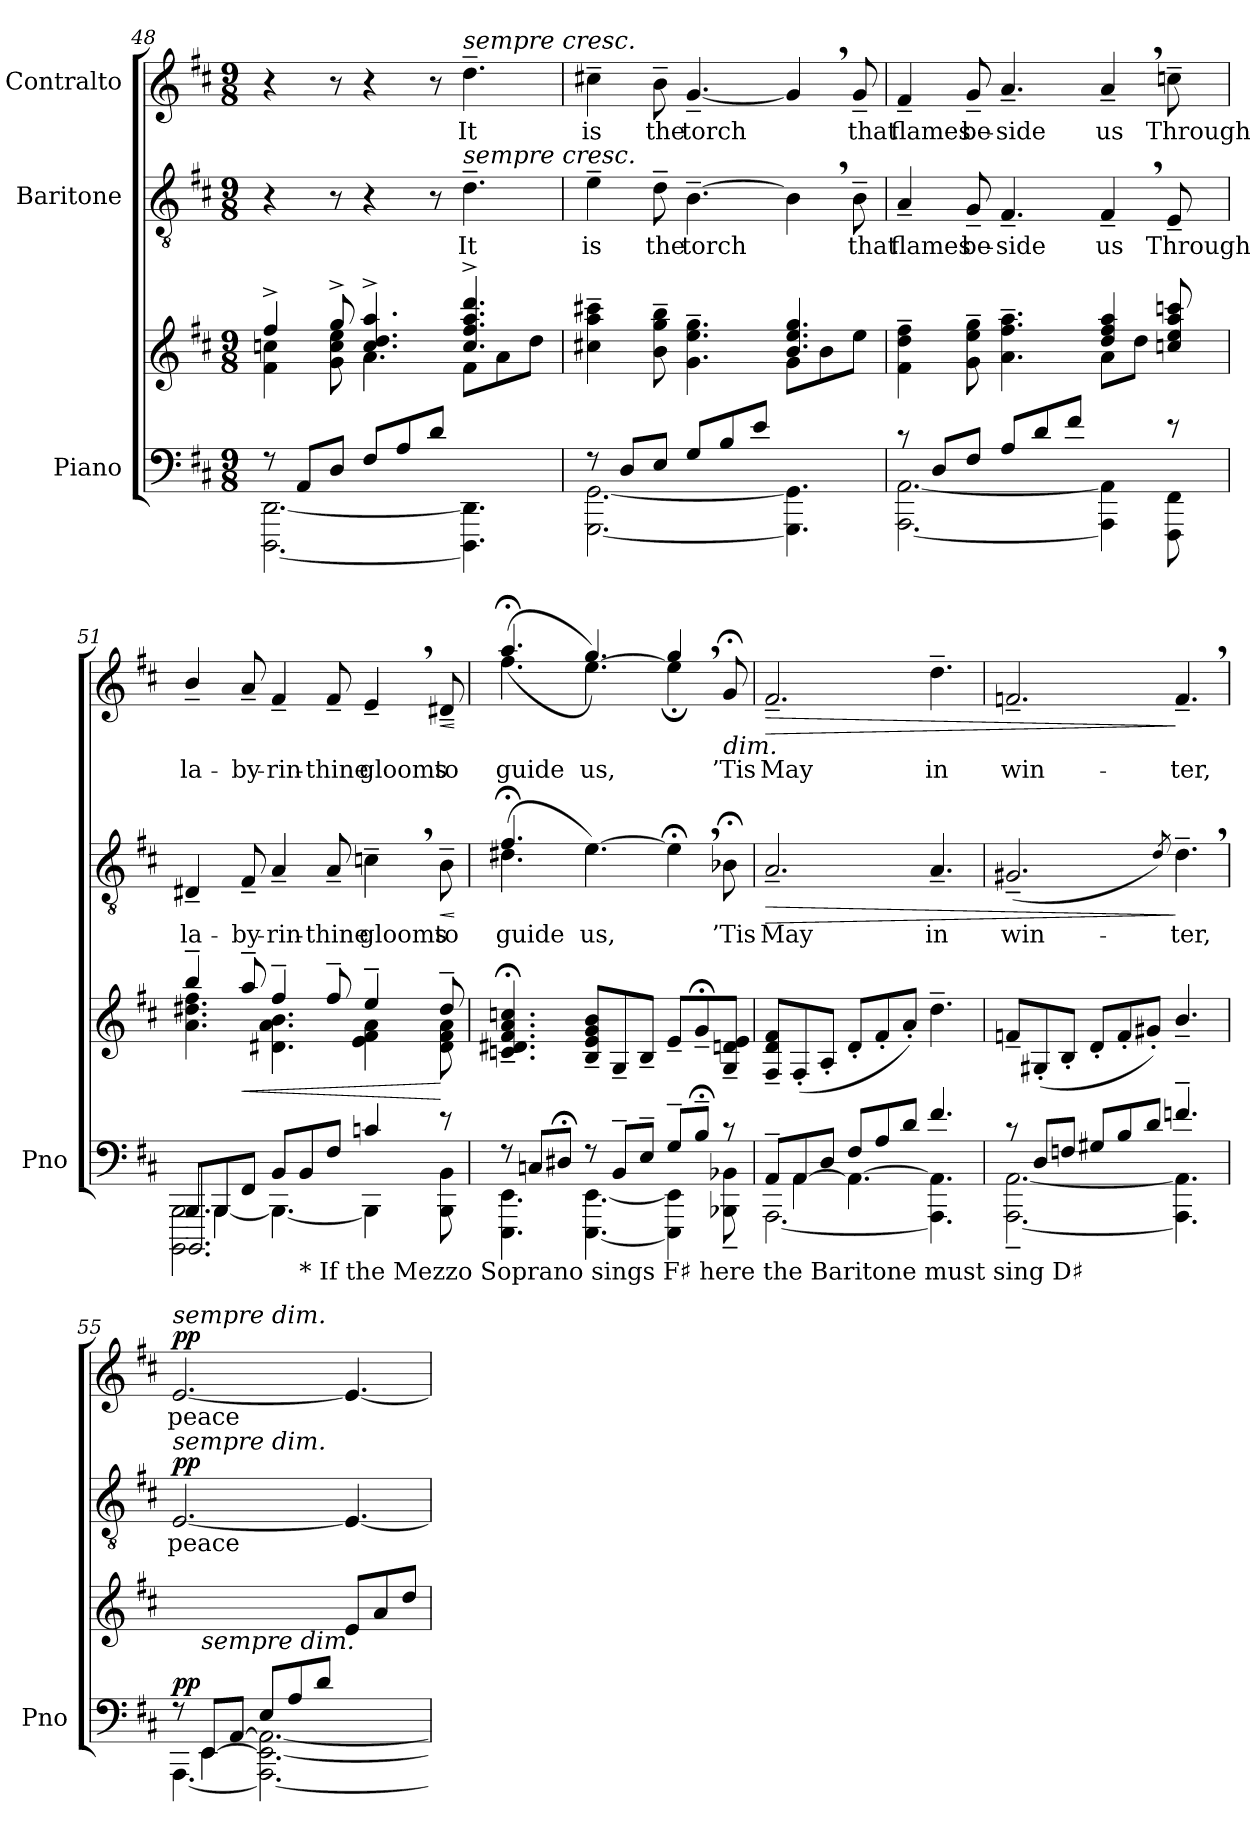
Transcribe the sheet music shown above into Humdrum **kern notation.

**kern	**kern	**dynam	**kern	**text	**dynam	**kern	**text	**dynam
*part3	*part3	*part3	*part2	*part2	*part2	*part1	*part1	*part1
*staff4	*staff3	*staff3/4	*staff2	*staff2	*staff2	*staff1	*staff1	*staff1
*I"Piano	*	*	*I"Baritone	*	*	*I"Contralto	*	*
*I'Pno	*	*	*	*	*	*	*	*
*clefF4	*clefG2	*	*clefGv2	*	*	*clefG2	*	*
*k[f#c#]	*k[f#c#]	*	*k[f#c#]	*	*	*k[f#c#]	*	*
*M9/8	*M9/8	*	*M9/8	*	*	*M9/8	*	*
=48	=48	=48	=48	=48	=48	=48	=48	=48
*^	*^	*	*	*	*	*	*	*
*	*	*	*^	*	*	*	*	*	*	*
8r	[2.DDD\ [2.DD\	4ff#^/	4f#\ 4ccn\	2.ryy	.	4r	.	.	4r	.	.
8AA/L	.	.	.	.	.	.	.	.	.	.	.
8D/J	.	8gg^/	8g\ 8cc\ 8ee\	.	.	8r	.	.	8r	.	.
8F#/L	.	4.cc/^ 4.dd/^ 4.aa/^	4.a\	.	.	4r	.	.	4r	.	.
8A/	.	.	.	.	.	.	.	.	.	.	.
8d/J	.	.	.	.	.	8r	.	.	8r	.	.
!	!	!	!	!	!	!	!	!	!LO:TX:a:i:t=sempre cresc.	!	!
!	!	!	!	!	!	!LO:TX:a:i:t=sempre cresc.	!	!	!	!	!
!	!	!	!	!	!	!	!LO:LY:b	!	!	!LO:LY:b	!
4.ryy	4.DDD\] 4.DD\]	4.cc/^> 4.ff#/^> 4.aa/^> 4.ddd/^>	4.ryy	8f#\L	.	4.d~\	It	.	4.dd~\	It	.
.	.	.	.	8a\	.	.	.	.	.	.	.
.	.	.	.	8dd\J	.	.	.	.	.	.	.
!!LO:LB:g=z
=49	=49	=49	=49	=49	=49	=49	=49	=49	=49	=49	=49
!	!	!	!	!	!	!	!LO:LY:b	!	!	!LO:LY:b	!
*	*	*	*v	*v	*	*	*	*	*	*	*
8r	[2.GGG\ [2.GG\	4cc#X\~> 4aa\~> 4ccc#X\~>	2.ryy	.	4e~\	is	.	4cc#X~\	is	.
8D/L	.	.	.	.	.	.	.	.	.	.
!	!	!	!	!	!	!LO:LY:b	!	!	!LO:LY:b	!
8E/J	.	8b\~> 8gg\~> 8bb\~>	.	.	8d~\	the	.	8b~\	the	.
!	!	!	!	!	!	!LO:LY:b	!	!	!LO:LY:b	!
8G/L	.	4.g\~> 4.ee\~> 4.gg\~>	.	.	[4.B~\	torch	.	[4.g~>/	torch	.
8B/	.	.	.	.	.	.	.	.	.	.
8e/J	.	.	.	.	.	.	.	.	.	.
4.ryy	4.GGG\] 4.GG\]	4.b/ 4.ee/ 4.gg/	8g\L	.	4B,\]	.	.	4g,/]	.	.
.	.	.	8b\	.	.	.	.	.	.	.
!	!	!	!	!	!	!LO:LY:b	!	!	!LO:LY:b	!
.	.	.	8ee\J	.	8B~\	that	.	8g~>/	that	.
=50	=50	=50	=50	=50	=50	=50	=50	=50	=50	=50
!	!	!	!	!	!	!LO:LY:b	!	!	!LO:LY:b	!
8r	[2.AAA\ [2.AA\	4f#\~> 4dd\~> 4ff#\~>	2.ryy	.	4A~>/	flames	.	4f#~>/	flames	.
8D/L	.	.	.	.	.	.	.	.	.	.
!	!	!	!	!	!	!LO:LY:b	!	!	!LO:LY:b	!
8F#/J	.	8g\~> 8ee\~> 8gg\~>	.	.	8G~>/	be-	.	8g~>/	be-	.
!	!	!	!	!	!	!LO:LY:b	!	!	!LO:LY:b	!
8A/L	.	4.a\~> 4.ff#\~> 4.aa\~>	.	.	4.F#~>/	-side	.	4.a~>/	-side	.
8d/	.	.	.	.	.	.	.	.	.	.
8f#/J	.	.	.	.	.	.	.	.	.	.
!	!	!	!	!	!	!LO:LY:b	!	!	!LO:LY:b	!
4ryy	4AAA\] 4AA\]	4dd/ 4ff#/ 4aa/	8a\L	.	4F#~>,/	us	.	4a~>,/	us	.
.	.	.	8dd\J	.	.	.	.	.	.	.
!	!	!	!	!	!	!LO:LY:b	!	!	!LO:LY:b	!
8r	8FFF#\ 8FF#\	8ccn/ 8ee/ 8aa/ 8cccn/	8ryy	.	8E~>/	Through	.	8ccn~\	Through	.
!!LO:LB:g=z
=51	=51	=51	=51	=51	=51	=51	=51	=51	=51	=51
*^	*^	*	*	*	*	*	*	*	*	*
!	!	!	!	!	!	!	!	!LO:LY:b	!	!	!LO:LY:b	!
8BBB/L	2.BBBB\ 2.BBB\	2.BBBB	8ryy	4bb~/	4.a\ 4.dd#X\ 4.ff#\	.	4D#X~>/	la-	.	4b~>/	la-	.
8BBB/	.	.	[4BBB\	.	.	.	.	.	.	.	.	.
!	!	!	!	!	!	!LO:HP:b	!	!LO:LY:b	!	!	!LO:LY:b	!
8FF#/J	.	.	.	8aa~/	.	<	8F#~>/	-by-	.	8a~>/	-by-	.
!	!	!	!	!	!	!	!	!LO:LY:b	!	!	!LO:LY:b	!
8BB/L	.	.	4.BBB\_	4ff#~/	4.d#X\ 4.a\ 4.b\	.	4A~>/	-rin-	.	4f#~>/	-rin-	.
!LO:TX:b:t=* If the Mezzo Soprano sings F♯ here the Baritone must sing D♯	!	!	!	!	!	!	!	!	!	!	!	!
8BB/	.	.	.	.	.	.	.	.	.	.	.	.
!	!	!	!	!	!	!	!	!LO:LY:b	!	!	!LO:LY:b	!
8F#/J	.	.	.	8ff#~/	.	.	8A~>/	-thine	.	8f#~>/	-thine	.
!	!	!	!	!	!	!	!	!LO:LY:b	!	!	!LO:LY:b	!
4cn/	4BBB\]	4.ryy	4.ryy	4ee~/	4e\ 4f#\ 4a\	.	4cn~,\	glooms	.	4e~>,/	glooms	.
!	!	!	!	!	!	!	!	!LO:LY:b	!LO:HP:b	!	!LO:LY:b	!LO:HP:b
8r	8BBB\ 8BB\	.	.	8dd#~/	8d#\ 8f#\ 8a\	[	8B~\	to	<	8d#X~>/	to	<
*v	*v	*v	*v	*	*	*	*	*	*	*	*	*
*	*v	*v	*	*	*	*	*	*	*
.	.	.	.	.	[	.	.	[
=52	=52	=52	=52	=52	=52	=52	=52	=52
*^	*	*	*	*	*	*	*	*
!	!	!	!	!	!	!	!LO:TX:a:t=*	!	!
!	!	!	!	!	!	!	!LO:TX:b:i:t=rall.	!	!
!	!	!	!	!LO:TX:a:t=*	!	!	!	!	!
!	!	!	!	!LO:TX:b:i:t=rall.	!	!	!	!	!
!	!	!	!LO:DY:b	!	!LO:LY:b	!	!	!LO:LY:b	!
*	*	*	*	*^	*	*	*^	*	*
!	!	!	!LO:DY:n=1:b	!	!	!	!	!	!	!	!
8r	4.EEE\ 4.EE\	4.cn/;<~> 4.d#X/;<~> 4.f#/;<~> 4.a/;<~> 4.ccn/;<~>	ff other-dynamics	(>4.d#X;<\	4.f#/	guide	.	(4.ff#;<\	(4.aa/	guide	.
8Cn/L	.	.	.	.	.	.	.	.	.	.	.
8D#X;</J	.	.	.	.	.	.	.	.	.	.	.
!	!	!	!	!	!	!LO:LY:b	!	!	!	!LO:LY:b	!
8r	[4.EEE\ [4.EE\	8B/~> 8e/~> 8g/~> 8b/~>L	.	[4.e\)	2.ryy	us,	.	[4.ee\)	4.gg/)	us,	.
8BB~</L	.	8G~/	.	.	.	.	.	.	.	.	.
8E~</J	.	8B~/J	.	.	.	.	.	.	.	.	.
8G~</L	4EEE\] 4EE\]	8e~/L	.	4e;<,\]	.	.	.	4ee,\]	4gg;</	.	.
8B;<~</J	.	8g;<~/	.	.	.	.	.	.	.	.	.
!	!	!	!	!	!	!	!	!LO:TX:b:i:t=dim.	!	!	!
!	!	!	!	!	!	!LO:LY:b	!	!	!	!LO:LY:b	!
8r	8BBB-X\~> 8BB-X\~>	8G/~< 8dn/~< 8e/~<J	.	8B-X;<\	.	’Tis	.	8g;</	8ryy	’Tis	.
*	*	*	*	*v	*v	*	*	*	*	*	*
!!LO:PB:g=z
=53	=53	=53	=53	=53	=53	=53	=53	=53	=53	=53
*	*^	*	*	*	*	*	*	*	*	*
!	!	!	!	!	!	!LO:LY:b	!LO:HP:b	!	!	!LO:LY:b	!LO:HP:b
*	*	*	*	*	*	*	*	*v	*v	*	*
8AA~/L	[2.AAA\	8ryy	8F#/~> 8d/~> 8f#/~>L	.	2.A~>/	May	>	2.f#~>/	May	>
8AA/	.	[4AA\	(>8F#'>/	.	.	.	.	.	.	.
8D/J	.	.	8A'>/J	.	.	.	.	.	.	.
8F#/L	.	4.AA\_	8d'>/L	.	.	.	.	.	.	.
8A/	.	.	8f#'>/	.	.	.	.	.	.	.
8d/J	.	.	8a'>/J)	.	.	.	.	.	.	.
!	!	!	!	!	!	!LO:LY:b	!	!	!LO:LY:b	!
4.f#/	4.AAA\] 4.AA\]	4.ryy	4.dd~>\	.	4.A~>/	in	.	4.dd~\	in	.
=54	=54	=54	=54	=54	=54	=54	=54	=54	=54	=54
!	!	!	!	!	!	!LO:LY:b	!	!	!LO:LY:b	!
*	*v	*v	*	*	*	*	*	*	*	*
8r	[2.AAA\~> [2.AA\~>	8fn~>/L	.	(<2.G#X~>/	win-	.	2.fn~>/	win-	.
8D/L	.	(>8G#X'>/	.	.	.	.	.	.	.
8Fn/J	.	8B'>/J	.	.	.	.	.	.	.
8G#X/L	.	8d'>/L	.	.	.	.	.	.	.
8B/	.	8f'>/	.	.	.	.	.	.	.
8d/J	.	8g#X'>/J)	.	.	.	.	.	.	.
.	.	.	.	8qd/)	.	.	.	.	.
!	!	!	!	!	!LO:LY:b	!	!	!LO:LY:b	!
4.fn~/	4.AAA\] 4.AA\]	4.b~>/	.	4.d~,\	-ter,	]	4.f~>,/	-ter,	]
!!LO:LB:g=z
=55	=55	=55	=55	=55	=55	=55	=55	=55	=55
*	*^	*^	*	*	*	*	*	*	*
!	!	!	!	!	!	!	!	!	!LO:TX:a:i:t=sempre dim.	!	!
!	!	!	!	!	!	!LO:TX:a:i:t=sempre dim.	!	!	!	!	!
!	!	!	!	!	!LO:DY:a=2	!	!LO:LY:b	!LO:DY:a	!	!LO:LY:b	!LO:DY:a
8r	[4.AAA\	8ryy	1ryy	2.ryy	pp	[2.E/	peace	pp	[2.e/	peace	pp
!LO:TX:a:i:t=sempre dim.	!	!	!	!	!	!	!	!	!	!	!
8EE/L	.	[4EE\	.	.	.	.	.	.	.	.	.
[<8AA/J	.	.	.	.	.	.	.	.	.	.	.
8E/L	2.AAA\_ 2.EE\_ 2.AA\_	2.ryy	.	.	.	.	.	.	.	.	.
8A/	.	.	.	.	.	.	.	.	.	.	.
8d/J	.	.	.	.	.	.	.	.	.	.	.
4.ryy	.	.	.	8e/L	.	4.E/_	.	.	4.e/_	.	.
.	.	.	.	8a/	.	.	.	.	.	.	.
.	.	.	8ryy	8dd/J	.	.	.	.	.	.	.
*v	*v	*v	*	*	*	*	*	*	*	*	*
*	*v	*v	*	*	*	*	*	*	*
=	=	=	=	=	=	=	=	=
*-	*-	*-	*-	*-	*-	*-	*-	*-
